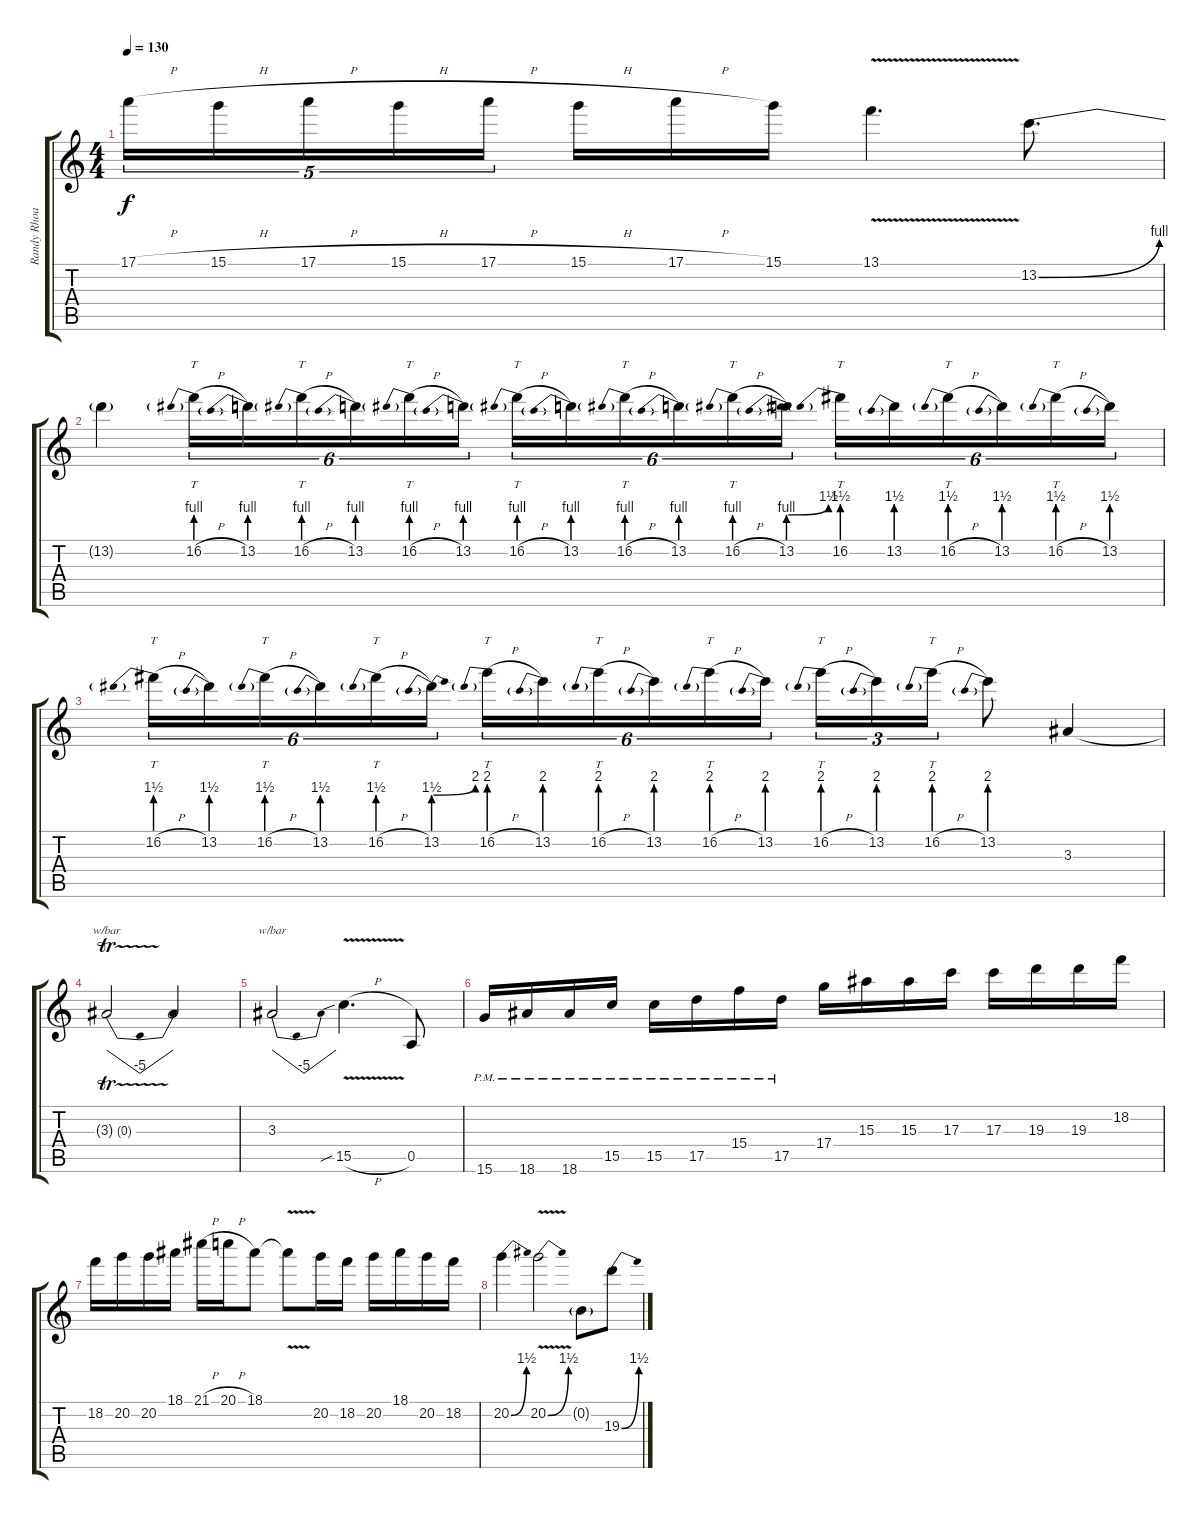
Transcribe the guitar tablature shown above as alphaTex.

\track ("Randy Rhoads" "Randy Rhoa") {instrument distortionguitar}
\staff {score tabs}
\tuning (E4 B3 G3 D3 A2 E2) {hide}
\ts (4 4)
\tempo 130
\clef g2
\ks c
17.1{h}.16{tu (5 4) dy f} 15.1{h}.16{tu (5 4)} 17.1{h}.16{tu (5 4)} 15.1{h}.16{tu (5 4)} 17.1{h}.16{tu (5 4)} 15.1{h}.16 17.1{h}.16 15.1.16 13.1{v}.4{d} 13.2{be (bend 0 0 60 4)}.8{d} |
13.2{t}.4 16.2{be (prebend 0 4 60 4) h}.16{tt tu (6 4)} 13.2{be (prebend 0 4 60 4)}.16{tu (6 4)} 16.2{be (prebend 0 4 60 4) h}.16{tt tu (6 4)} 13.2{be (prebend 0 4 60 4)}.16{tu (6 4)} 16.2{be (prebend 0 4 60 4) h}.16{tt tu (6 4)} 13.2{be (prebend 0 4 60 4)}.16{tu (6 4)} 16.2{be (prebend 0 4 60 4) h}.16{tt tu (6 4)} 13.2{be (prebend 0 4 60 4)}.16{tu (6 4)} 16.2{be (prebend 0 4 60 4) h}.16{tt tu (6 4)} 13.2{be (prebend 0 4 60 4)}.16{tu (6 4)} 16.2{be (prebend 0 4 60 4) h}.16{tt tu (6 4)} 13.2{be (prebendbend 0 4 60 6)}.16{tu (6 4)} 16.2{be (prebend 0 6 60 6)}.16{tt tu (6 4)} 13.2{be (prebend 0 6 60 6)}.16{tu (6 4)} 16.2{be (prebend 0 6 60 6) h}.16{tt tu (6 4)} 13.2{be (prebend 0 6 60 6)}.16{tu (6 4)} 16.2{be (prebend 0 6 60 6) h}.16{tt tu (6 4)} 13.2{be (prebend 0 6 60 6)}.16{tu (6 4)} |
16.2{be (prebend 0 6 60 6) h}.16{tt tu (6 4)} 13.2{be (prebend 0 6 60 6)}.16{tu (6 4)} 16.2{be (prebend 0 6 60 6) h}.16{tt tu (6 4)} 13.2{be (prebend 0 6 60 6)}.16{tu (6 4)} 16.2{be (prebend 0 6 60 6) h}.16{tt tu (6 4)} 13.2{be (prebendbend 0 6 60 8)}.16{tu (6 4)} 16.2{be (prebend 0 8 60 8) h}.16{tt tu (6 4)} 13.2{be (prebend 0 8 60 8)}.16{tu (6 4)} 16.2{be (prebend 0 8 60 8) h}.16{tt tu (6 4)} 13.2{be (prebend 0 8 60 8)}.16{tu (6 4)} 16.2{be (prebend 0 8 60 8) h}.16{tt tu (6 4)} 13.2{be (prebend 0 8 60 8)}.16{tu (6 4)} 16.2{be (prebend 0 8 60 8) h}.16{tt tu (3 2)} 13.2{be (prebend 0 8 60 8)}.16{tu (3 2)} 16.2{be (prebend 0 8 60 8) h}.16{tt tu (3 2)} 13.2{be (prebend 0 8 60 8)}.8 3.3.4 |
3.3{tr (0 32) t}.2{tbe (dip default 0 0 30 -20 60 0)} 3.3{t}.2 |
3.3.2{tbe (dip default 0 0 30 -20 60 0)} 15.5{v sib h}.4{d} 0.5.8 |
15.6{pm}.16 18.6{pm}.16 18.6{pm}.16 15.5{pm}.16 15.5{pm}.16 17.5{pm}.16 15.4{pm}.16 17.5{pm}.16 17.4.16 15.3.16 15.3.16 17.3.16 17.3.16 19.3.16 19.3.16 18.2.16 |
18.2.16 20.2.16 20.2.16 18.1.16 21.1{h}.16 20.1{h}.16 18.1.8 18.1{v t}.8 20.2.16 18.2.16 20.2.16 18.1.16 20.2.16 18.2.16 |
20.2{be (bend 0 0 60 6)}.4 20.2{be (bend 0 0 60 6) v}.2 0.2{g}.8 19.3{be (bend 0 0 60 6)}.8
